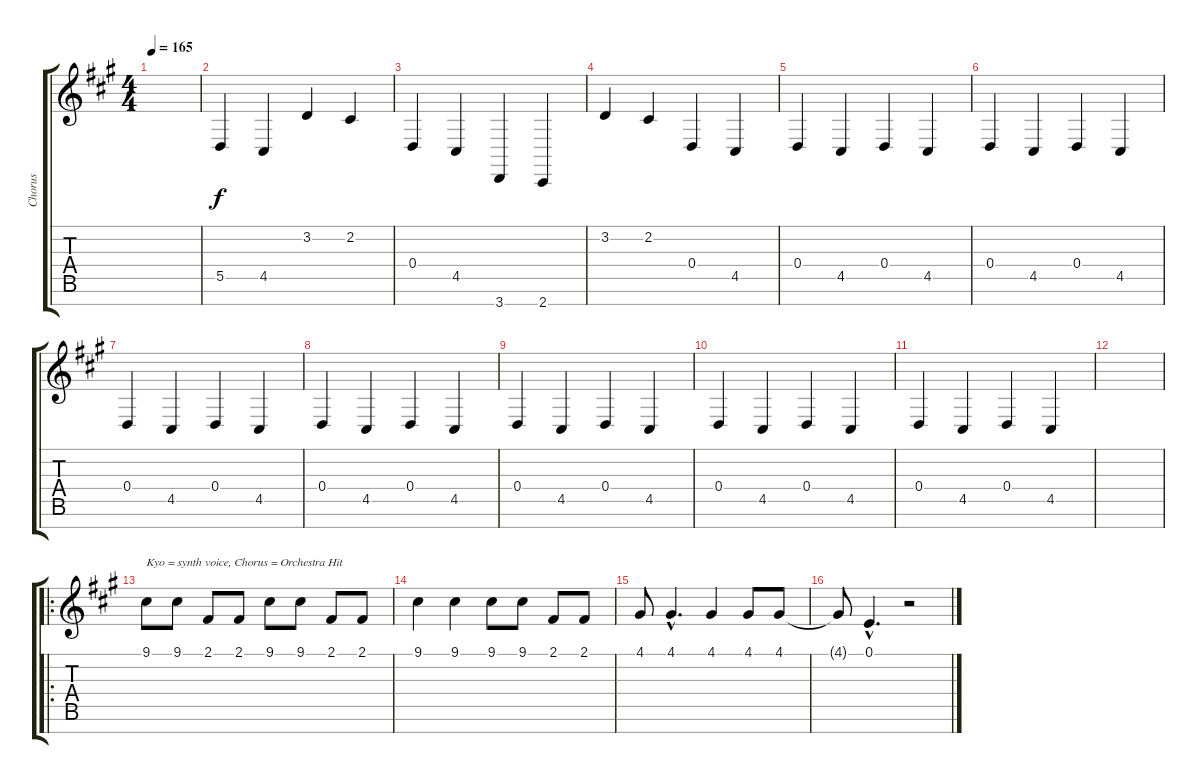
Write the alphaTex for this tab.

\track ("Chorus" "Chorus") {instrument harmonica}
\staff {score tabs}
\tuning (E4 B3 G3 D3 A2 E2 B1) {hide}
\ts (4 4)
\tempo 165
\clef g2
\ks a
|
5.5.4{instrument choiraahs} 4.5.4 3.2.4 2.2.4 |
0.4.4 4.5.4 3.7.4 2.7.4 |
3.2.4 2.2.4 0.4.4 4.5.4 |
0.4.4 4.5.4 0.4.4 4.5.4 |
0.4.4 4.5.4 0.4.4 4.5.4 |
0.4.4 4.5.4 0.4.4 4.5.4 |
0.4.4 4.5.4 0.4.4 4.5.4 |
0.4.4 4.5.4 0.4.4 4.5.4 |
0.4.4 4.5.4 0.4.4 4.5.4 |
0.4.4 4.5.4 0.4.4 4.5.4 |
|
\ro
9.1.8{txt "Kyo = synth voice, Chorus = Orchestra Hit" instrument synthvoice} 9.1.8 2.1.8{instrument orchestrahit} 2.1.8 9.1.8{instrument synthvoice} 9.1.8 2.1.8{instrument orchestrahit} 2.1.8 |
9.1.4{instrument synthvoice} 9.1.4 9.1.8 9.1.8 2.1.8{instrument orchestrahit} 2.1.8 |
4.1.8{instrument synthvoice} 4.1{hac}.4{d} 4.1.4 4.1.8 4.1.8 |
4.1{t}.8 0.1{hac}.4{d} r.2
